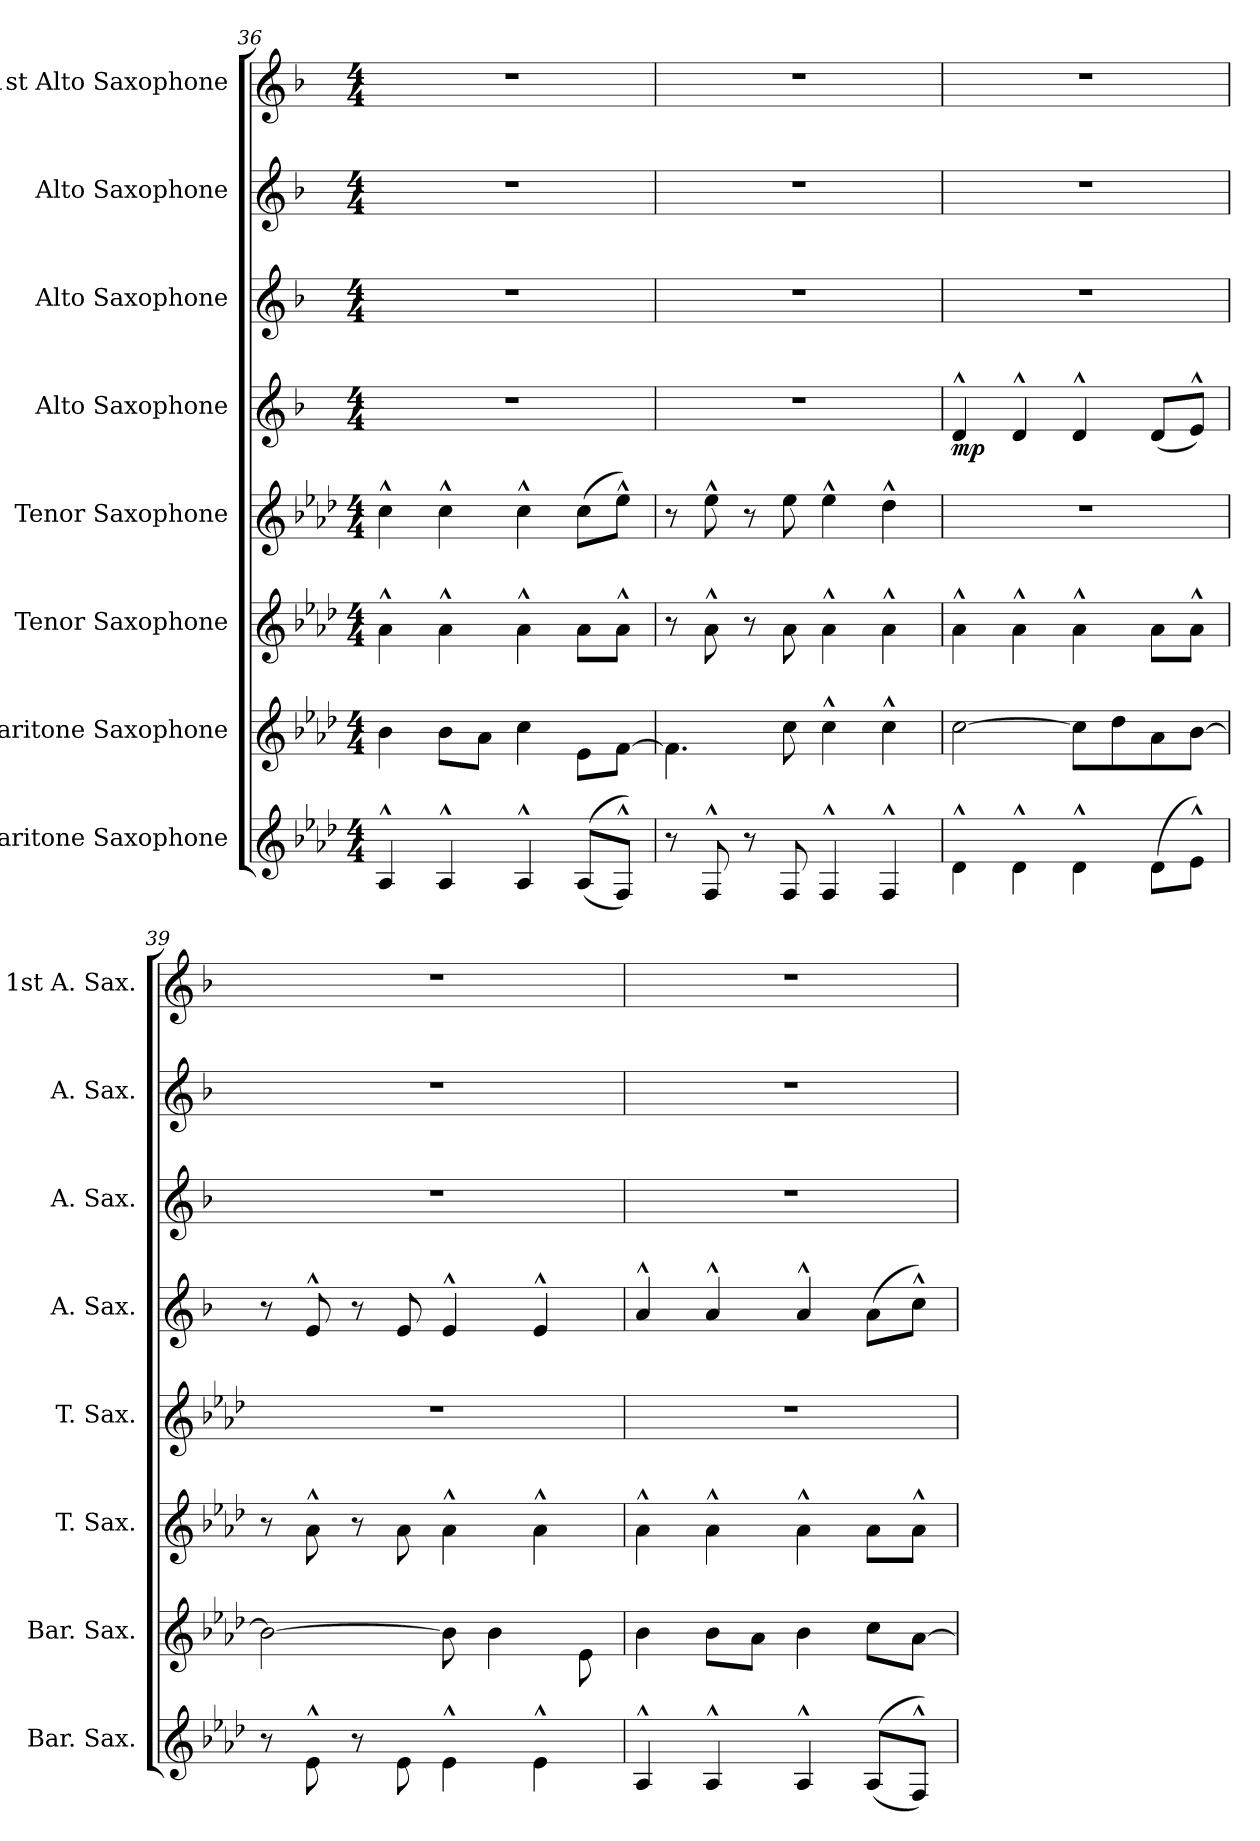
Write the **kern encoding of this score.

**kern	**kern	**kern	**kern	**kern	**dynam	**kern	**kern	**kern
*part8	*part7	*part6	*part5	*part4	*part4	*part3	*part2	*part1
*staff8	*staff7	*staff6	*staff5	*staff4	*staff4	*staff3	*staff2	*staff1
*I"Baritone Saxophone	*I"Baritone Saxophone	*I"Tenor Saxophone	*I"Tenor Saxophone	*I"Alto Saxophone	*	*I"Alto Saxophone	*I"Alto Saxophone	*I"1st Alto Saxophone
*I'Bar. Sax.	*I'Bar. Sax.	*I'T. Sax.	*I'T. Sax.	*I'A. Sax.	*	*I'A. Sax.	*I'A. Sax.	*I'1st A. Sax.
*clefG2	*clefG2	*clefG2	*clefG2	*clefG2	*	*clefG2	*clefG2	*clefG2
*ITrd12c21	*ITrd12c21	*ITrd8c14	*ITrd8c14	*ITrd5c9	*	*ITrd5c9	*ITrd5c9	*ITrd5c9
*k[b-e-a-d-]	*k[b-e-a-d-]	*k[b-e-a-d-]	*k[b-e-a-d-]	*k[b-e-a-d-]	*	*k[b-e-a-d-]	*k[b-e-a-d-]	*k[b-e-a-d-]
*M4/4	*M4/4	*M4/4	*M4/4	*M4/4	*	*M4/4	*M4/4	*M4/4
=36	=36	=36	=36	=36	=36	=36	=36	=36
4AA-^^/	4B-\	4A-^^\	4c^^\	1r	.	1r	1r	1r
4AA-^^/	8B-\L	4A-^^\	4c^^\	.	.	.	.	.
.	8A-\J	.	.	.	.	.	.	.
4AA-^^/	4c\	4A-^^\	4c^^\	.	.	.	.	.
((8AA-/L	8E-\L	8A-\L	(8c\L	.	.	.	.	.
8FF^^/J))	[8F\J	8A-^^\J	8e-^^\J)	.	.	.	.	.
!!LO:PB:g=z
=37	=37	=37	=37	=37	=37	=37	=37	=37
8r	4.F\]	8r	8r	1r	.	1r	1r	1r
8FF^^/	.	8A-^^\	8e-^^\	.	.	.	.	.
8r	.	8r	8r	.	.	.	.	.
8FF/	8c\	8A-\	8e-\	.	.	.	.	.
4FF^^/	4c^^\	4A-^^\	4e-^^\	.	.	.	.	.
4FF^^/	4c^^\	4A-^^\	4d-^^\	.	.	.	.	.
=38	=38	=38	=38	=38	=38	=38	=38	=38
!	!	!	!	!	!LO:DY:b	!	!	!
4D-^^\	[2c\	4A-^^\	1r	4F^^/	mp	1r	1r	1r
4D-^^\	.	4A-^^\	.	4F^^/	.	.	.	.
4D-^^\	8c\L]	4A-^^\	.	4F^^/	.	.	.	.
.	8d-\	.	.	.	.	.	.	.
(8D-\L	8A-\	8A-\L	.	(8F/L	.	.	.	.
8E-^^\J)	[8B-\J	8A-^^\J	.	8G^^/J)	.	.	.	.
=39	=39	=39	=39	=39	=39	=39	=39	=39
8r	2B-\_	8r	1r	8r	.	1r	1r	1r
8E-^^\	.	8A-^^\	.	8G^^/	.	.	.	.
8r	.	8r	.	8r	.	.	.	.
8E-\	.	8A-\	.	8G/	.	.	.	.
4E-^^\	8B-\]	4A-^^\	.	4G^^/	.	.	.	.
.	4B-\	.	.	.	.	.	.	.
4E-^^\	.	4A-^^\	.	4G^^/	.	.	.	.
.	8E-\	.	.	.	.	.	.	.
=40	=40	=40	=40	=40	=40	=40	=40	=40
4AA-^^/	4B-\	4A-^^\	1r	4c^^/	.	1r	1r	1r
4AA-^^/	8B-\L	4A-^^\	.	4c^^/	.	.	.	.
.	8A-\J	.	.	.	.	.	.	.
4AA-^^/	4B-\	4A-^^\	.	4c^^/	.	.	.	.
((8AA-/L	8c\L	8A-\L	.	(8c\L	.	.	.	.
8FF^^/J))	[8A-\J	8A-^^\J	.	8e-^^\J)	.	.	.	.
=	=	=	=	=	=	=	=	=
*-	*-	*-	*-	*-	*-	*-	*-	*-
